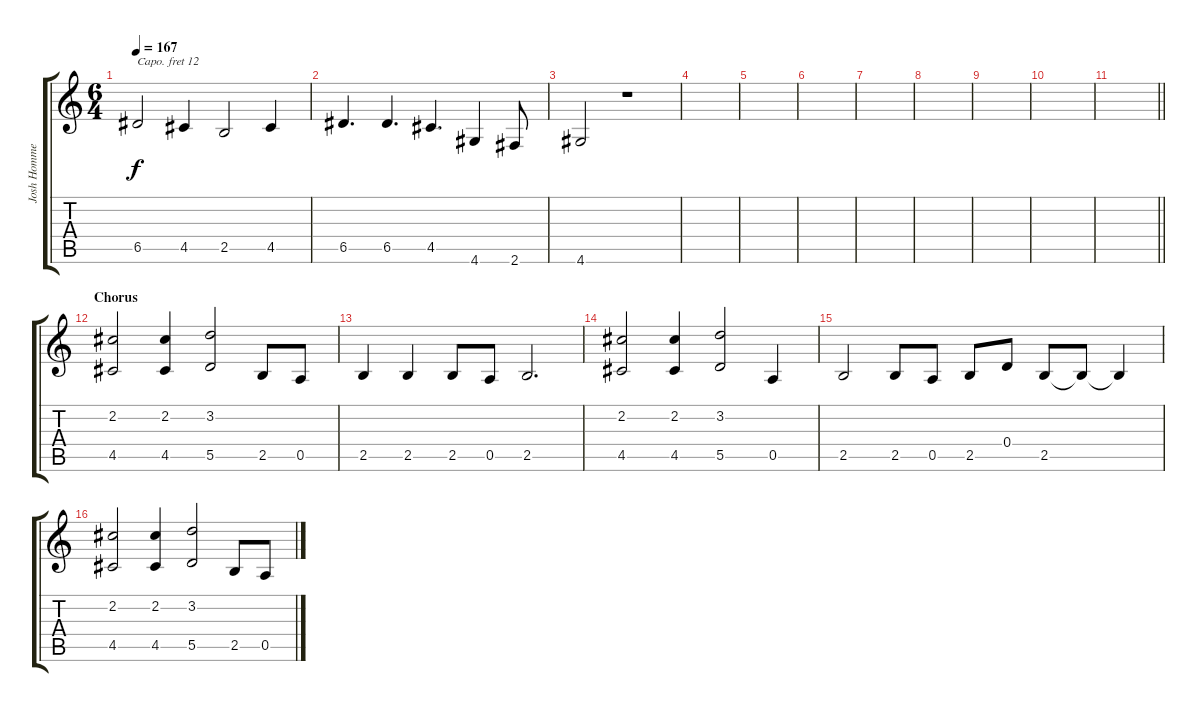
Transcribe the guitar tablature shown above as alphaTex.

\track ("Josh Homme Vocal" "Josh Homme") {instrument lead5charang}
\staff {score tabs}
\capo 12
\tuning (E4 B3 G3 D3 A2 E2) {hide}
\ts (6 4)
\tempo 167
\clef g2
\ks c
6.5.2{dy f} 4.5.4 2.5.2 4.5.4 |
6.5.4{d} 6.5.4{d} 4.5.4{d} 4.6.4 2.6.8 |
4.6.2 r.1 |
|
|
|
|
|
|
|
\barLineRight lightlight
|
\section ("" "Chorus")
(2.2 4.5).2 (2.2 4.5).4 (3.2 5.5).2 2.5.8 0.5.8 |
2.5.4 2.5.4 2.5.8 0.5.8 2.5.2{d} |
(2.2 4.5).2 (2.2 4.5).4 (3.2 5.5).2 0.5.4 |
2.5.2 2.5.8 0.5.8 2.5.8 0.4.8 2.5.8 2.5{t}.8 2.5{t}.4 |
(2.2 4.5).2 (2.2 4.5).4 (3.2 5.5).2 2.5.8 0.5.8
